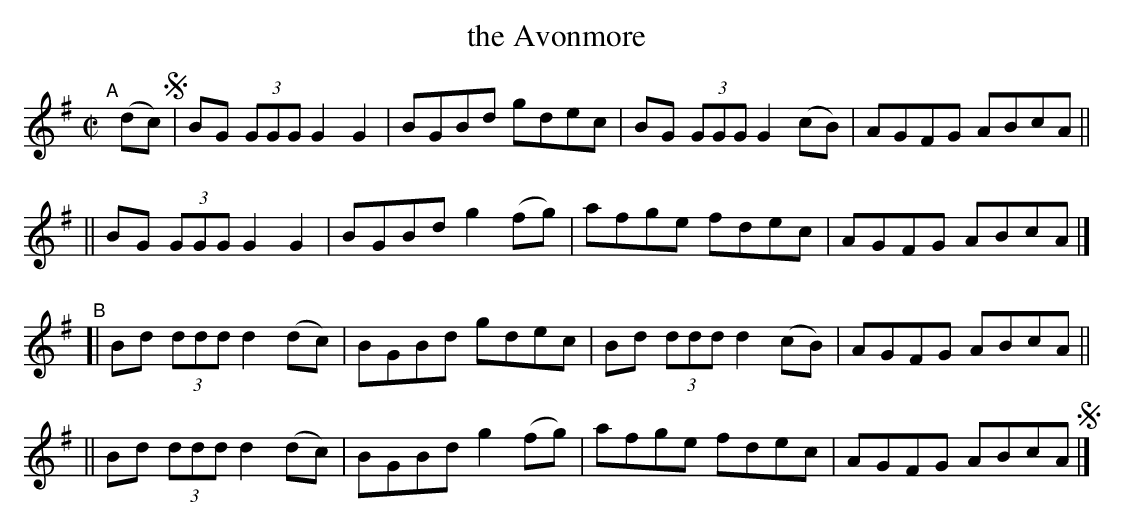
X:1
T: the Avonmore
M: C|
L: 1/8
K: G
"^A"[|] (dc) !segno!\
 | BG (3GGG G2G2 | BGBd gdec | BG (3GGG G2(cB) | AGFG ABcA ||
|| BG (3GGG G2G2 | BGBd g2(fg) | afge fdec | AGFG ABcA |]
"^B"\
[| Bd (3ddd d2(dc) | BGBd gdec | Bd (3ddd d2(cB) | AGFG ABcA ||
|| Bd (3ddd d2(dc) | BGBd g2(fg) | afge fdec | AGFG ABcA !segno!|]
